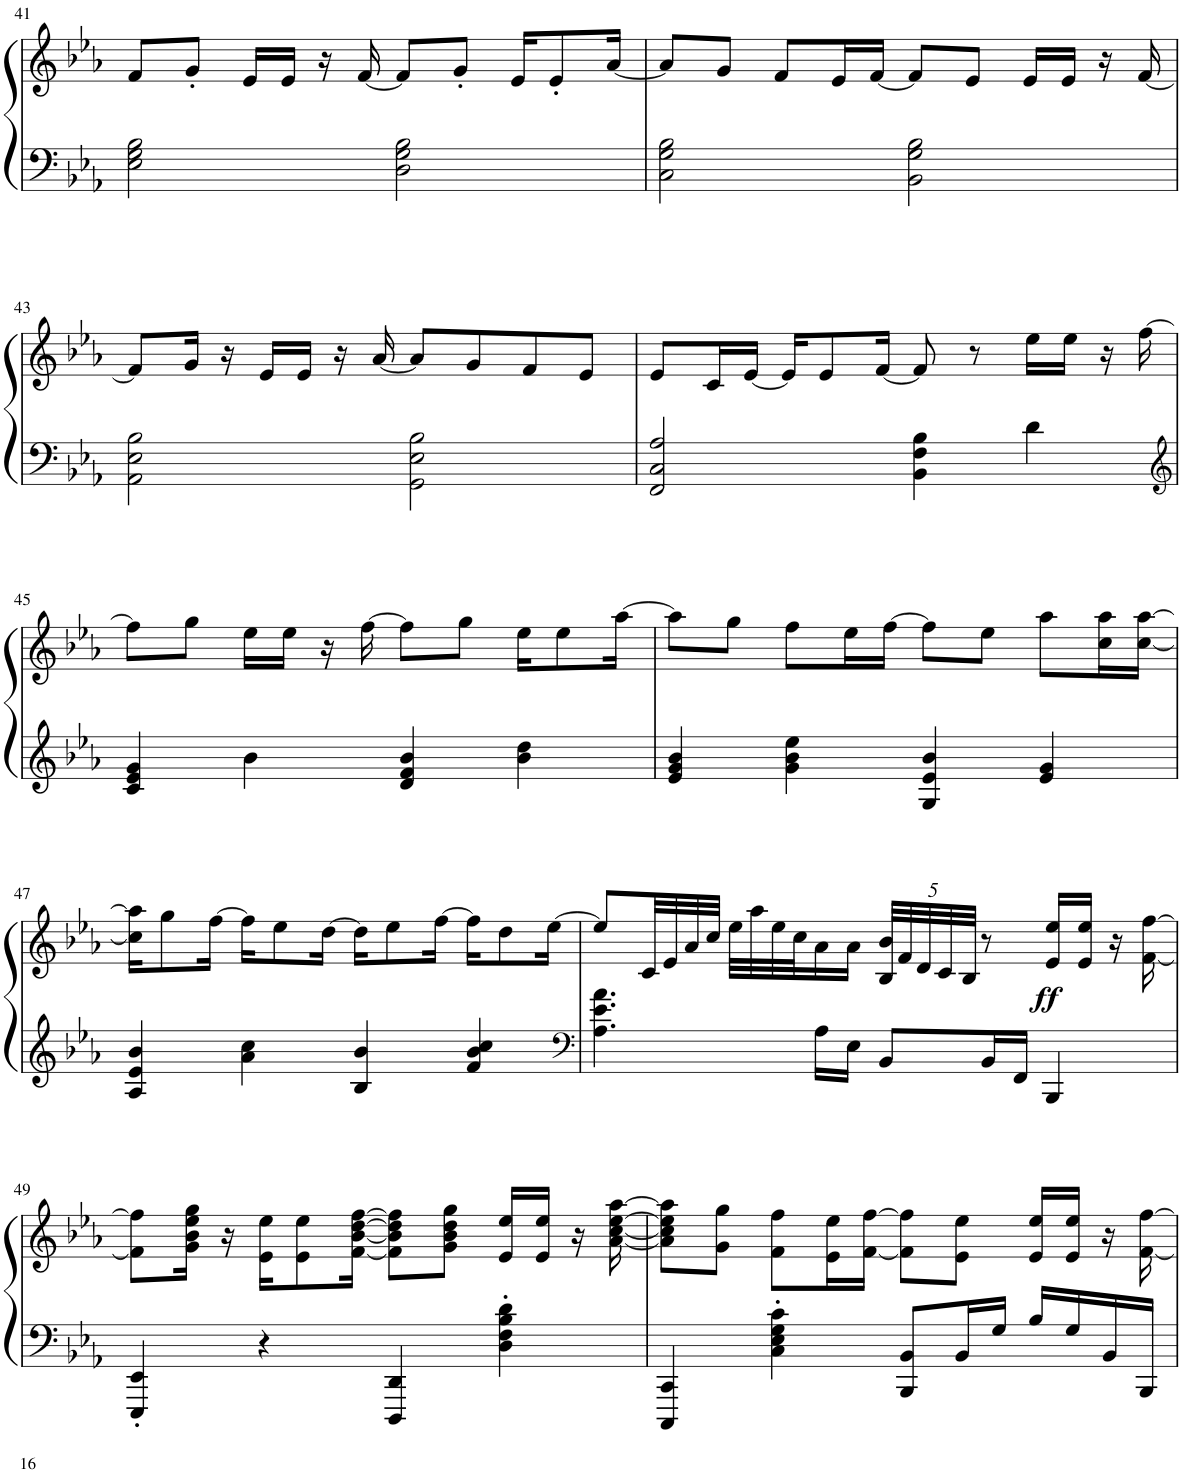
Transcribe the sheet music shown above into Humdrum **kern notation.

**kern	**kern	**dynam
*part1	*part1	*part1
*staff2	*staff1	*staff1/2
*I"Piano	*	*
*I'Pno.	*	*
!!LO:PB:g=z
*clefF4	*clefG2	*
*k[b-e-a-]	*k[b-e-a-]	*
*M4/4	*M4/4	*
=41	=41	=41
2E-\ 2G\ 2B-\	8f/L	.
.	8g'/J	.
.	16e-/LL	.
.	16e-/JJ	.
.	16r	.
.	[16f/	.
2D\ 2G\ 2B-\	8f/L]	.
.	8g'/J	.
.	16e-/KL	.
.	8e-'/	.
.	[16a-/Jk	.
=42	=42	=42
2C\ 2G\ 2B-\	8a-/L]	.
.	8g/J	.
.	8f/L	.
.	16e-/L	.
.	[16f/JJ	.
2BB-\ 2G\ 2B-\	8f/L]	.
.	8e-/J	.
.	16e-/LL	.
.	16e-/JJ	.
.	16r	.
.	[16f/	.
!!LO:LB:g=z
=43	=43	=43
2AA-\ 2E-\ 2B-\	8f/L]	.
.	16g/Jk	.
.	16r	.
.	16e-/LL	.
.	16e-/JJ	.
.	16r	.
.	[16a-/	.
2GG\ 2E-\ 2B-\	8a-/L]	.
.	8g/	.
.	8f/	.
.	8e-/J	.
=44	=44	=44
2FF/ 2C/ 2A-/	8e-/L	.
.	16c/L	.
.	[16e-/JJ	.
.	16e-/KL]	.
.	8e-/	.
.	[16f/Jk	.
4BB-\ 4F\ 4B-\	8f/]	.
.	8r	.
4d\	16ee-\LL	.
.	16ee-\JJ	.
.	16r	.
.	[16ff\	.
!!LO:LB:g=z
=45	=45	=45
*clefG2	*	*
4c/ 4e-/ 4g/	8ff\L]	.
.	8gg\J	.
4b-\	16ee-\LL	.
.	16ee-\JJ	.
.	16r	.
.	[16ff\	.
4d/ 4f/ 4b-/	8ff\L]	.
.	8gg\J	.
4b-\ 4dd\	16ee-\KL	.
.	8ee-\	.
.	[16aa-\Jk	.
=46	=46	=46
4e-/ 4g/ 4b-/	8aa-\L]	.
.	8gg\J	.
4g\ 4b-\ 4ee-\	8ff\L	.
.	16ee-\L	.
.	[16ff\JJ	.
4G/ 4e-/ 4b-/	8ff\L]	.
.	8ee-\J	.
4e-/ 4g/	8aa-\L	.
.	16cc\ 16aa-\L	.
.	[16cc\ [16aa-\JJ	.
!!LO:LB:g=z
=47	=47	=47
4A-/ 4e-/ 4b-/	16cc\] 16aa-\]KL	.
.	8gg\	.
.	[16ff\Jk	.
4a-\ 4cc\	16ff\KL]	.
.	8ee-\	.
.	[16dd\Jk	.
4B-/ 4b-/	16dd\KL]	.
.	8ee-\	.
.	[16ff\Jk	.
4f/ 4b-/ 4cc/	16ff\KL]	.
.	8dd\	.
.	[16ee-\Jk	.
=48	=48	=48
*clefF4	*	*
4.A-\ 4.e-\ 4.a-\	8ee-/L]	.
.	32c/LL	.
.	32e-/	.
.	32a-/	.
.	32cc/JJJ	.
.	32ee-\LLL	.
.	32aa-\	.
.	32ee-\	.
.	32cc\J	.
16A-\LL	16a-\	.
16E-\JJ	16a-\JJ	.
*	*Xbrackettup	*
8BB-/L	40B-/ 40b-/LLL	.
.	40f/	.
.	40d/	.
.	40c/	.
.	40B-/JJJ	.
16BB-/L	8r	.
16FF/JJ	.	.
!	!	!LO:DY:b
4BBB-/	16e-/ 16ee-/LL	ff
.	16e-/ 16ee-/JJ	.
.	16r	.
.	[16f\ [16ff\	.
!!LO:LB:g=z
=49	=49	=49
4EEE-/' 4EE-/'	8f\] 8ff\]L	.
.	16g\ 16b-\ 16ee-\ 16gg\Jk	.
.	16r	.
4r	16e-\ 16ee-\KL	.
.	8e-\ 8ee-\	.
.	[16f\ [16b-\ [16dd\ [16ff\Jk	.
4DDD/ 4DD/	8f\] 8b-\] 8dd\] 8ff\]L	.
.	8g\ 8b-\ 8dd\ 8gg\J	.
4D\' 4F\' 4B-\' 4d\'	16e-/ 16ee-/LL	.
.	16e-/ 16ee-/JJ	.
.	16r	.
.	[16a-\ [16cc\ [16ee-\ [16aa-\	.
=50	=50	=50
4CCC/ 4CC/	8a-\] 8cc\] 8ee-\] 8aa-\]L	.
.	8g\ 8gg\J	.
4C\' 4E-\' 4G\' 4c\'	8f\ 8ff\L	.
.	16e-\ 16ee-\L	.
.	[16f\ [16ff\JJ	.
8BBB-/ 8BB-/L	8f\] 8ff\]L	.
16BB-/L	8e-\ 8ee-\J	.
16G/JJ	.	.
16B-/LL	16e-/ 16ee-/LL	.
16G/	16e-/ 16ee-/JJ	.
16BB-/	16r	.
16BBB-/JJ	[16f\ [16ff\	.
=	=	=
*-	*-	*-
